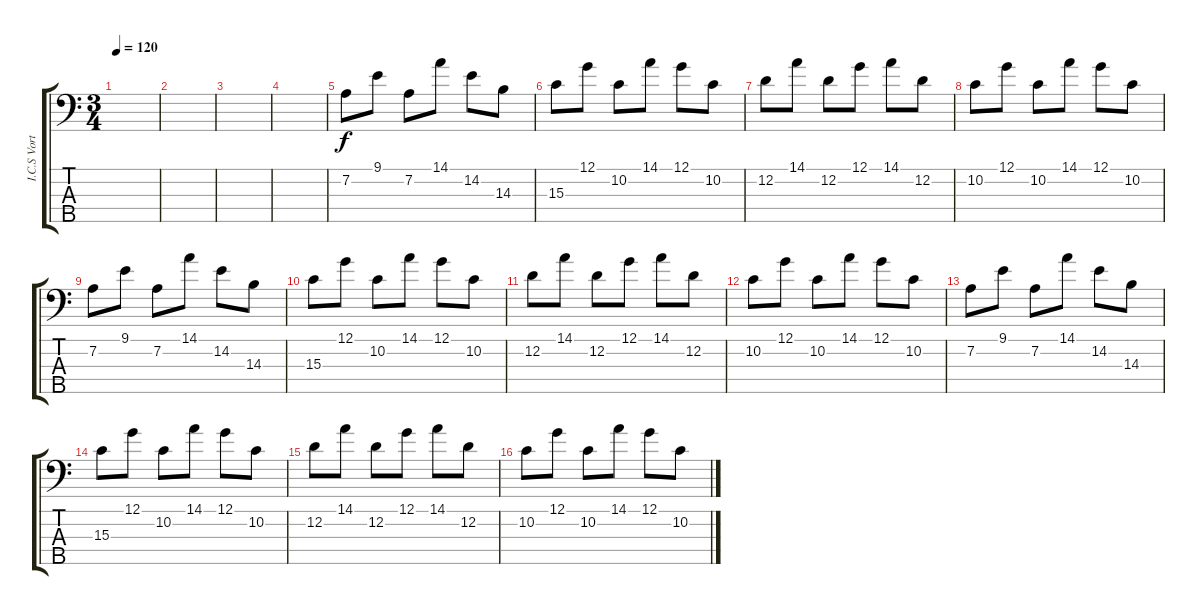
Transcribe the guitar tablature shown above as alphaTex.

\track ("I.C.S Vortex" "I.C.S Vort") {instrument electricbassfinger}
\staff {score tabs}
\tuning (G2 D2 A1 E1 B0) {hide}
\ts (3 4)
\tempo 120
\clef f4
\ks c
|
|
|
|
7.2.8 9.1.8 7.2.8 14.1.8 14.2.8 14.3.8 |
15.3.8 12.1.8 10.2.8 14.1.8 12.1.8 10.2.8 |
12.2.8 14.1.8 12.2.8 12.1.8 14.1.8 12.2.8 |
10.2.8 12.1.8 10.2.8 14.1.8 12.1.8 10.2.8 |
7.2.8 9.1.8 7.2.8 14.1.8 14.2.8 14.3.8 |
15.3.8 12.1.8 10.2.8 14.1.8 12.1.8 10.2.8 |
12.2.8 14.1.8 12.2.8 12.1.8 14.1.8 12.2.8 |
10.2.8 12.1.8 10.2.8 14.1.8 12.1.8 10.2.8 |
7.2.8 9.1.8 7.2.8 14.1.8 14.2.8 14.3.8 |
15.3.8 12.1.8 10.2.8 14.1.8 12.1.8 10.2.8 |
12.2.8 14.1.8 12.2.8 12.1.8 14.1.8 12.2.8 |
10.2.8 12.1.8 10.2.8 14.1.8 12.1.8 10.2.8
